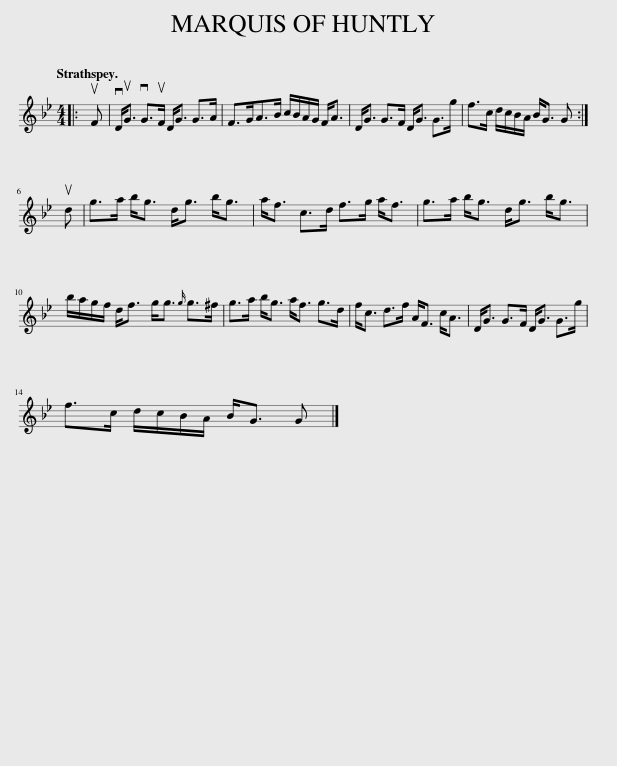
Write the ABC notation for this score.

X:1
L:1/8
Q:1/4=120
M:4/4
I:linebreak $
K:Gmin
V:1 treble
V:1
|: uF | vD<uG vG>uF D<G G>A | F>GA>B c/B/A/G/ F<A | D<G G>F D<G G>g | f>c d/c/B/A/ B<G G :|$ %5
 ud | g>a b<g d<g b<g | a<f c>d f>g a<f | g>a b<g d<g b<g |$ b/a/g/f/ d<f g<g{g} g>^f | %10
 g>a b<g a<f g>d | f<c d>f A<F c<A | D<G G>F D<G G>g |$ f>c d/c/B/A/ B<G G |] %14
